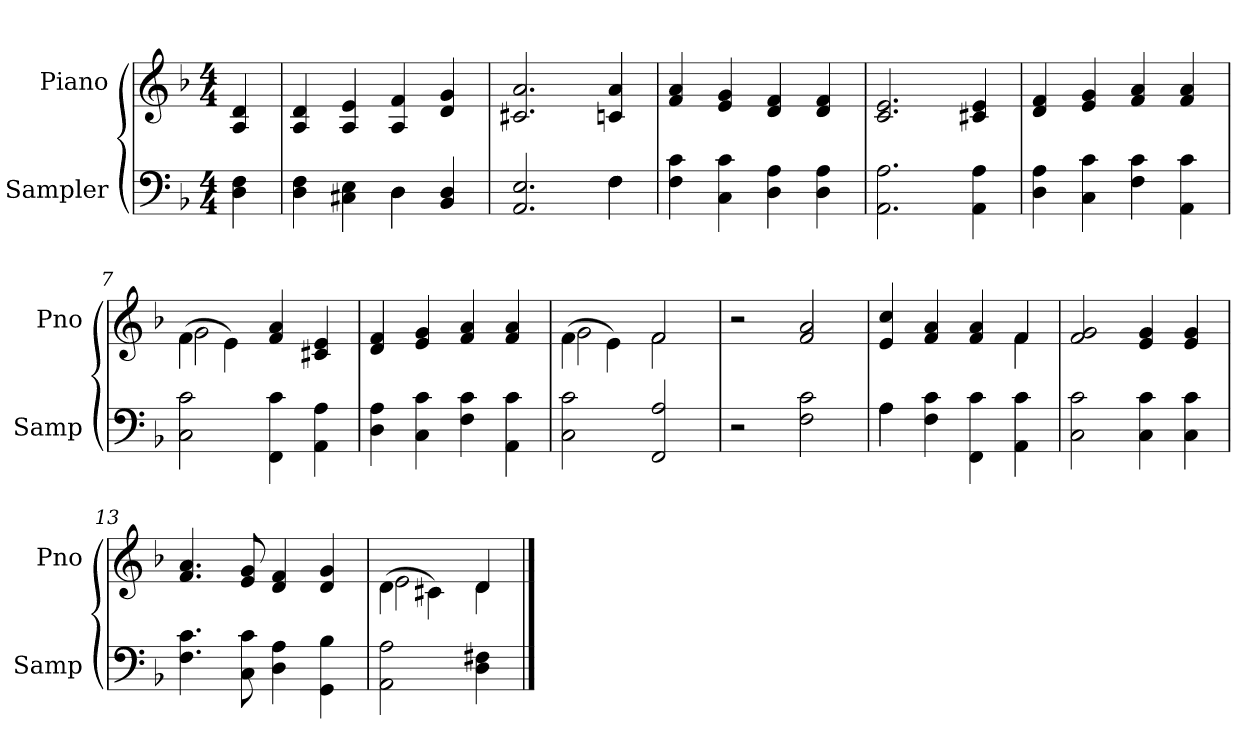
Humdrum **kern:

**kern	**kern
*part2	*part1
*staff2	*staff1
*I"Sampler	*I"Piano
*I'Samp	*I'Pno
*clefF4	*clefG2
*k[b-]	*k[b-]
*F:	*F:
*M4/4	*M4/4
=1	=1
4D 4F	4A 4d
=2	=2
*^	*
4D 4F	2ryy	4A 4d
4C#X 4E	.	4A 4e
4D\	4D	4A 4f
4BB- 4D	4ryy	4d 4g
=3	=3	=3
2.AA 2.E	2.ryy	2.c#X 2.a
4F\	4F	4cn 4a
*v	*v	*
=4	=4
4F 4c	4f 4a
4C 4c	4e 4g
4D 4A	4d 4f
4D 4A	4d 4f
=5	=5
2.AA 2.A	2.c 2.e
4AA 4A	4c#X 4e
=6	=6
4D 4A	4d 4f
4C 4c	4e 4g
4F 4c	4f 4a
4AA 4c	4f 4a
=7	=7
*	*^
2C 2c	(4f\	2g
.	4e\)	.
4FF 4c	4f 4a	2ryy
4AA 4A	4c#X 4e	.
*	*v	*v
=8	=8
4D 4A	4d 4f
4C 4c	4e 4g
4F 4c	4f 4a
4AA 4c	4f 4a
=9	=9
*	*^
2C 2c	(4f\	2g
.	4e\)	.
2FF 2A	2f/	2f
*	*v	*v
=10	=10
2r	2r
2F 2c	2f 2a
=11	=11
*^	*^
4A\	4A	4e 4cc	2.ryy
4F 4c	2.ryy	4f 4a	.
4FF 4c	.	4f 4a	.
4AA 4c	.	4f/	4f
*v	*v	*	*
*	*v	*v
=12	=12
2C 2c	2f 2g
4C 4c	4e 4g
4C 4c	4e 4g
=13	=13
4.F 4.c	4.f 4.a
8C 8c	8e 8g
4D 4A	4d 4f
4GG 4B-	4d 4g
=14	=14
*	*^
2AA 2A	(4d\	2e
.	4c#X\)	.
4D 4F#X	4d/	4d
*	*v	*v
==	==
*-	*-
